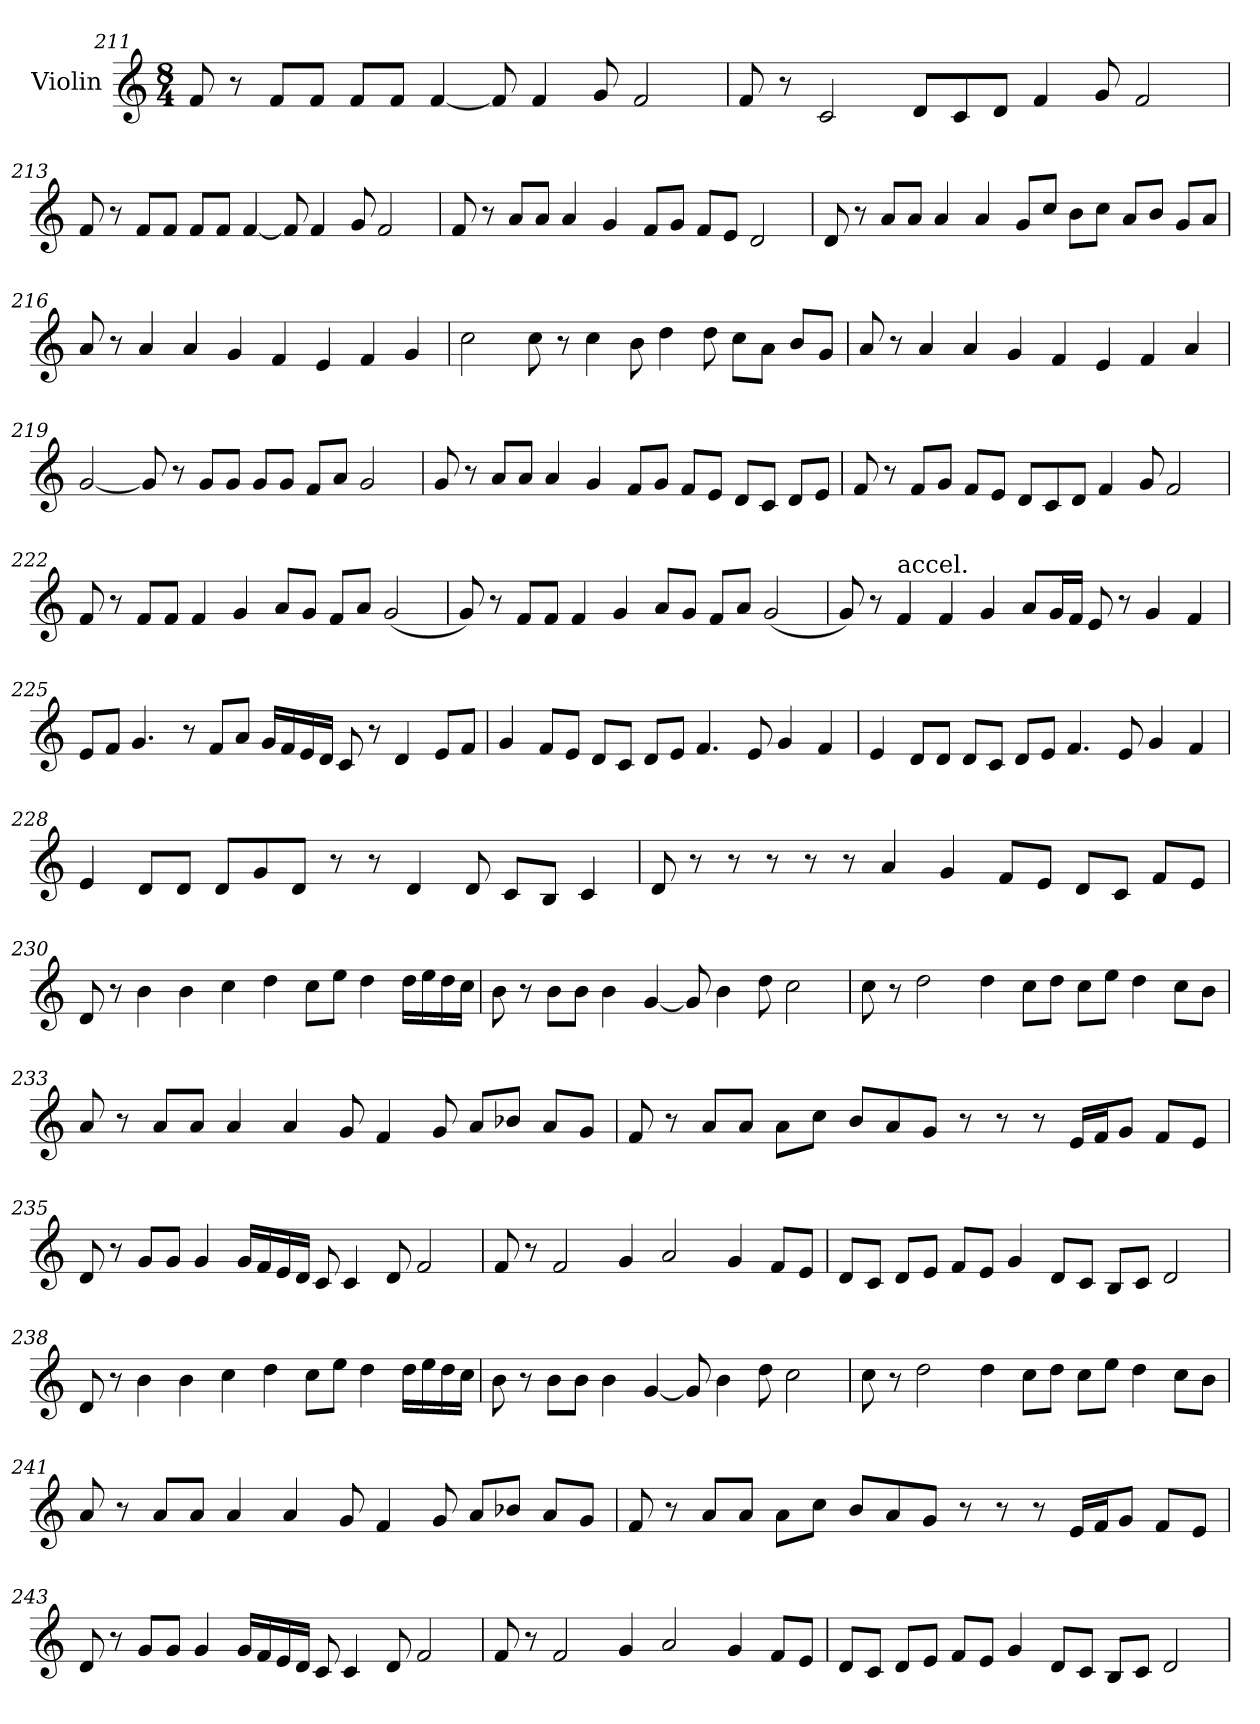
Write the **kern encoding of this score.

**kern
*part1
*staff1
*I"Violin
*clefG2
*k[]
*C:
*M8/4
=211
8f/
8r
8f/L
8f/J
8f/L
8f/J
[4f/
8f/]
4f/
8g/
2f/
!!LO:PB:g=z
=212
8f/
8r
2c/
8d/L
8c/
8d/J
4f/
8g/
2f/
=213
8f/
8r
8f/L
8f/J
8f/L
8f/J
[4f/
8f/]
4f/
8g/
2f/
!!LO:LB:g=z
=214
8f/
8r
8a/L
8a/J
4a/
4g/
8f/L
8g/J
8f/L
8e/J
2d/
=215
8d/
8r
8a/L
8a/J
4a/
4a/
8g/L
8cc/J
8b\L
8cc\J
8a/L
8b/J
8g/L
8a/J
!!LO:LB:g=z
=216
8a/
8r
4a/
4a/
4g/
4f/
4e/
4f/
4g/
=217
2cc\
8cc\
8r
4cc\
8b\
4dd\
8dd\
8cc\L
8a\J
8b/L
8g/J
!!LO:PB:g=z
=218
8a/
8r
4a/
4a/
4g/
4f/
4e/
4f/
4a/
!!LO:PB:g=z
=219
[2g/
8g/]
8r
8g/L
8g/J
8g/L
8g/J
8f/L
8a/J
2g/
=220
8g/
8r
8a/L
8a/J
4a/
4g/
8f/L
8g/J
8f/L
8e/J
8d/L
8c/J
8d/L
8e/J
!!LO:LB:g=z
=221
8f/
8r
8f/L
8g/J
8f/L
8e/J
8d/L
8c/
8d/J
4f/
8g/
2f/
=222
8f/
8r
8f/L
8f/J
4f/
4g/
8a/L
8g/J
8f/L
8a/J
(2g/
!!LO:LB:g=z
=223
8g/)
8r
8f/L
8f/J
4f/
4g/
8a/L
8g/J
8f/L
8a/J
(2g/
=224
8g/)
8r
!LO:TX:a:t=accel.
4f/
4f/
4g/
8a/L
16g/L
16f/JJ
8e/
8r
4g/
4f/
!!LO:LB:g=z
=225
8e/L
8f/J
4.g/
8r
8f/L
8a/J
16g/LL
16f/
16e/
16d/JJ
8c/
8r
4d/
8e/L
8f/J
=226
4g/
8f/L
8e/J
8d/L
8c/J
8d/L
8e/J
4.f/
8e/
4g/
4f/
!!LO:LB:g=z
=227
4e/
8d/L
8d/J
8d/L
8c/J
8d/L
8e/J
4.f/
8e/
4g/
4f/
=228
4e/
8d/L
8d/J
8d/L
8g/
8d/J
8r
8r
4d/
8d/
8c/L
8B/J
4c/
!!LO:PB:g=z
=229
8d/
8r
8r
8r
8r
8r
4a/
4g/
8f/L
8e/J
8d/L
8c/J
8f/L
8e/J
=230
*MM80
8d/
8r
4b\
4b\
4cc\
4dd\
8cc\L
8ee\J
4dd\
16dd\LL
16ee\
16dd\
16cc\JJ
!!LO:LB:g=z
=231
8b\
8r
8b\L
8b\J
4b\
[4g/
8g/]
4b\
8dd\
2cc\
=232
8cc\
8r
2dd\
4dd\
8cc\L
8dd\J
8cc\L
8ee\J
4dd\
8cc\L
8b\J
!!LO:LB:g=z
=233
8a/
8r
8a/L
8a/J
4a/
4a/
8g/
4f/
8g/
8a/L
8b-X/J
8a/L
8g/J
=234
8f/
8r
8a/L
8a/J
8a\L
8cc\J
8b/L
8a/
8g/J
8r
8r
8r
16e/LL
16f/J
8g/J
8f/L
8e/J
!!LO:LB:g=z
=235
8d/
8r
8g/L
8g/J
4g/
16g/LL
16f/
16e/
16d/JJ
8c/
4c/
8d/
2f/
=236
8f/
8r
2f/
4g/
2a/
4g/
8f/L
8e/J
!!LO:LB:g=z
=237
8d/L
8c/J
8d/L
8e/J
8f/L
8e/J
4g/
8d/L
8c/J
8B/L
8c/J
2d/
=238
8d/
8r
4b\
4b\
4cc\
4dd\
8cc\L
8ee\J
4dd\
16dd\LL
16ee\
16dd\
16cc\JJ
!!LO:LB:g=z
=239
8b\
8r
8b\L
8b\J
4b\
[4g/
8g/]
4b\
8dd\
2cc\
=240
8cc\
8r
2dd\
4dd\
8cc\L
8dd\J
8cc\L
8ee\J
4dd\
8cc\L
8b\J
!!LO:LB:g=z
=241
8a/
8r
8a/L
8a/J
4a/
4a/
8g/
4f/
8g/
8a/L
8b-X/J
8a/L
8g/J
=242
8f/
8r
8a/L
8a/J
8a\L
8cc\J
8b/L
8a/
8g/J
8r
8r
8r
16e/LL
16f/J
8g/J
8f/L
8e/J
!!LO:LB:g=z
=243
8d/
8r
8g/L
8g/J
4g/
16g/LL
16f/
16e/
16d/JJ
8c/
4c/
8d/
2f/
=244
8f/
8r
2f/
4g/
2a/
4g/
8f/L
8e/J
!!LO:PB:g=z
=245
8d/L
8c/J
8d/L
8e/J
8f/L
8e/J
4g/
8d/L
8c/J
8B/L
8c/J
2d/
=
*-
